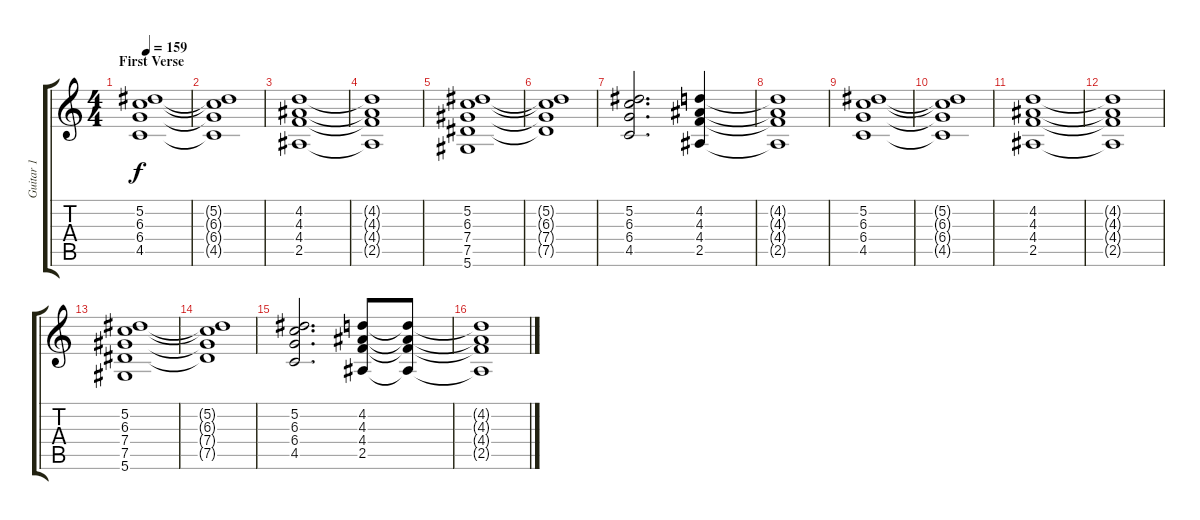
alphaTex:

\track ("Guitar 1" "Guitar 1") {instrument distortionguitar}
\staff {score tabs}
\tuning (Eb4 Bb3 Gb3 Db3 Ab2 Eb2) {hide}
\ts (4 4)
\section ("" "First Verse")
\tempo 159
\clef g2
\ks c
(5.2 6.3 6.4 4.5).1{dy f} |
(5.2{t} 6.3{t} 6.4{t} 4.5{t}).1 |
(4.2 4.3 4.4 2.5).1 |
(4.2{t} 4.3{t} 4.4{t} 2.5{t}).1 |
(5.2 6.3 7.4 7.5 5.6).1 |
(5.2{t} 6.3{t} 7.4{t} 7.5{t}).1 |
(5.2 6.3 6.4 4.5).2{d} (4.2 4.3 4.4 2.5).4 |
(4.2{t} 4.3{t} 4.4{t} 2.5{t}).1 |
(5.2 6.3 6.4 4.5).1 |
(5.2{t} 6.3{t} 6.4{t} 4.5{t}).1 |
(4.2 4.3 4.4 2.5).1 |
(4.2{t} 4.3{t} 4.4{t} 2.5{t}).1 |
(5.2 6.3 7.4 7.5 5.6).1 |
(5.2{t} 6.3{t} 7.4{t} 7.5{t}).1 |
(5.2 6.3 6.4 4.5).2{d} (4.2 4.3 4.4 2.5).8 (4.2{t} 4.3{t} 4.4{t} 2.5{t}).8 |
(4.2{t} 4.3{t} 4.4{t} 2.5{t}).1
